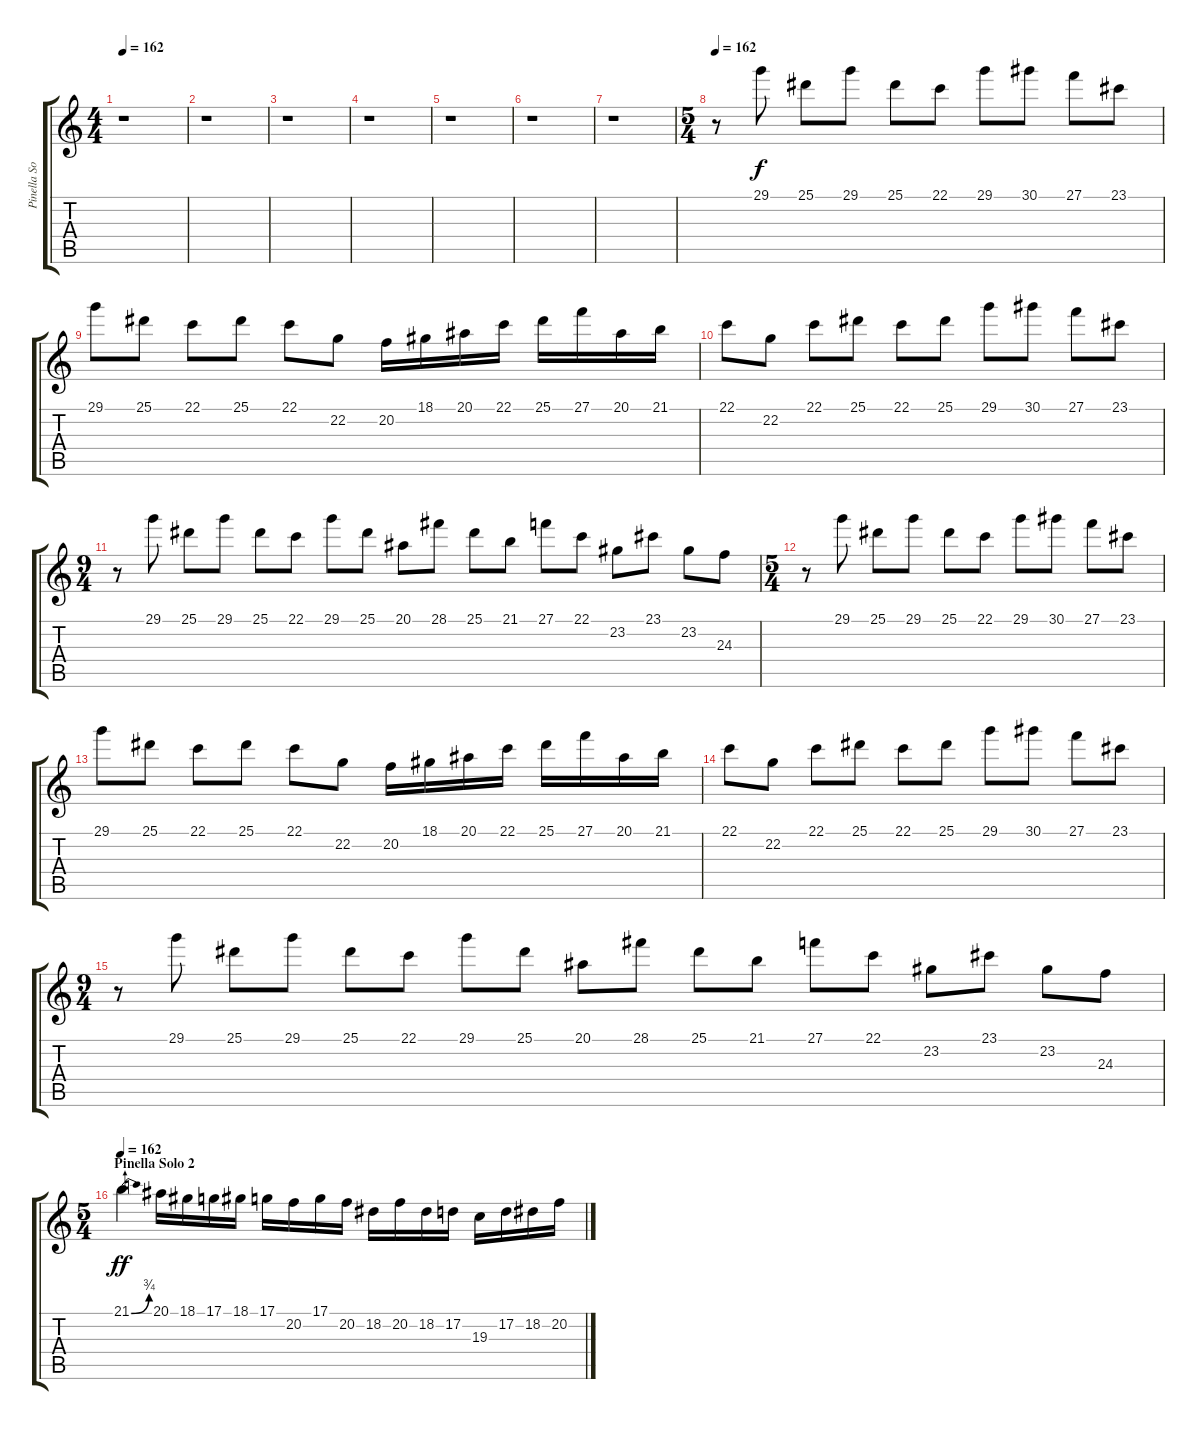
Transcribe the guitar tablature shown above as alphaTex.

\track ("Pinella Solo" "Pinella So") {instrument lead2sawtooth}
\staff {score tabs}
\tuning (D4 A3 F3 C3 G2 D2) {hide}
\ts (4 4)
\tempo 162
\clef g2
\ks c
r.1{dy f} |
r.1 |
r.1 |
r.1 |
r.1 |
r.1 |
r.1 |
\ts (5 4)
\tempo 162
r.8{volume 10 instrument oboe} 29.1.8 25.1.8 29.1.8 25.1.8 22.1.8 29.1.8 30.1.8 27.1.8 23.1.8 |
29.1.8 25.1.8 22.1.8 25.1.8 22.1.8 22.2.8 20.2.16 18.1.16 20.1.16 22.1.16 25.1.16 27.1.16 20.1.16 21.1.16 |
22.1.8 22.2.8 22.1.8 25.1.8 22.1.8 25.1.8 29.1.8 30.1.8 27.1.8 23.1.8 |
\ts (9 4)
r.8 29.1.8 25.1.8 29.1.8 25.1.8 22.1.8 29.1.8 25.1.8 20.1.8 28.1.8 25.1.8 21.1.8 27.1.8 22.1.8 23.2.8 23.1.8 23.2.8 24.3.8 |
\ts (5 4)
r.8 29.1.8 25.1.8 29.1.8 25.1.8 22.1.8 29.1.8 30.1.8 27.1.8 23.1.8 |
29.1.8 25.1.8 22.1.8 25.1.8 22.1.8 22.2.8 20.2.16 18.1.16 20.1.16 22.1.16 25.1.16 27.1.16 20.1.16 21.1.16 |
22.1.8 22.2.8 22.1.8 25.1.8 22.1.8 25.1.8 29.1.8 30.1.8 27.1.8 23.1.8 |
\ts (9 4)
r.8 29.1.8 25.1.8 29.1.8 25.1.8 22.1.8 29.1.8 25.1.8 20.1.8 28.1.8 25.1.8 21.1.8 27.1.8 22.1.8 23.2.8 23.1.8 23.2.8 24.3.8 |
\ts (5 4)
\section ("" "Pinella Solo 2")
\tempo 162
21.1{be (bend 0 0 60 3)}.4{dy ff volume 14 balance 8 instrument lead2sawtooth} 20.1.16 18.1.16 17.1.16 18.1.16 17.1.16 20.2.16 17.1.16 20.2.16 18.2.16 20.2.16 18.2.16 17.2.16 19.3.16 17.2.16 18.2.16 20.2.16
